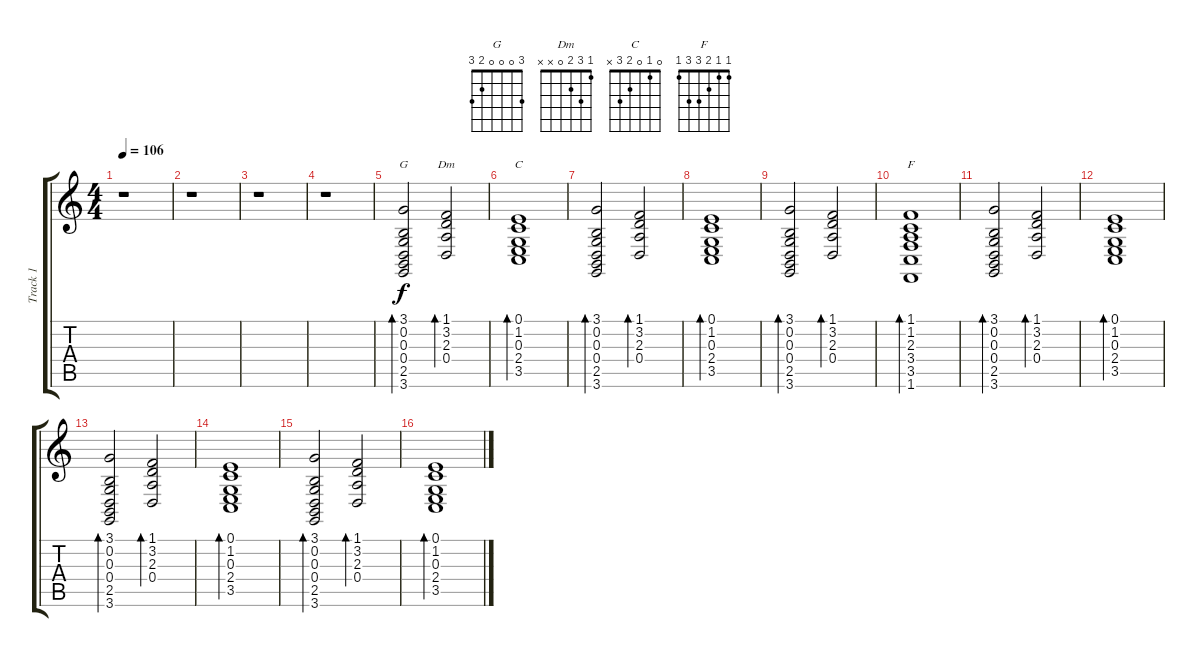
\track ("Track 1" "Track 1") {instrument orchestralharp}
\staff {score tabs}
\tuning (E4 B3 G3 D3 A2 E2) {hide}
\chord ("G" 3 0 0 0 2 3)
\chord ("Dm" 1 3 2 0 x x)
\chord ("C" 0 1 0 2 3 x)
\chord ("F" 1 1 2 3 3 1)
\ts (4 4)
\tempo 106
\clef g2
\ks c
r.1{dy f instrument orchestralharp} |
r.1 |
r.1 |
r.1 |
(3.1 0.2 0.3 0.4 2.5 3.6).2{bd 120 ch "G"} (1.1 3.2 2.3 0.4).2{bd 120 ch "Dm"} |
(0.1 1.2 0.3 2.4 3.5).1{bd 120 ch "C"} |
(3.1 0.2 0.3 0.4 2.5 3.6).2{bd 120} (1.1 3.2 2.3 0.4).2{bd 120} |
(0.1 1.2 0.3 2.4 3.5).1{bd 120} |
(3.1 0.2 0.3 0.4 2.5 3.6).2{bd 120} (1.1 3.2 2.3 0.4).2{bd 120} |
(1.1 1.2 2.3 3.4 3.5 1.6).1{bd 120 ch "F"} |
(3.1 0.2 0.3 0.4 2.5 3.6).2{bd 120} (1.1 3.2 2.3 0.4).2{bd 120} |
(0.1 1.2 0.3 2.4 3.5).1{bd 120} |
(3.1 0.2 0.3 0.4 2.5 3.6).2{bd 120} (1.1 3.2 2.3 0.4).2{bd 120} |
(0.1 1.2 0.3 2.4 3.5).1{bd 120} |
(3.1 0.2 0.3 0.4 2.5 3.6).2{bd 120} (1.1 3.2 2.3 0.4).2{bd 120} |
(0.1 1.2 0.3 2.4 3.5).1{bd 120}
